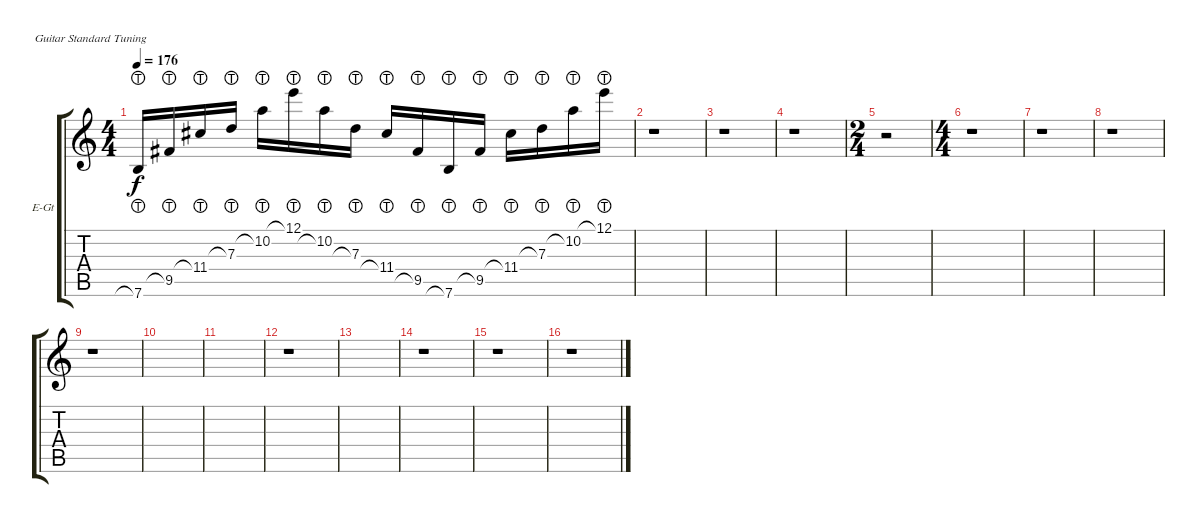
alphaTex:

\bracketExtendMode groupsimilarinstruments
\firstSystemTrackNameOrientation horizontal
\otherSystemsTrackNameOrientation horizontal
\track ("Riff A (left)" "E-Gt") {instrument distortionguitar}
\staff {score tabs}
\tuning (E4 B3 G3 D3 A2 E2)
\ts (4 4)
\tempo 176
\clef g2
\ks c
7.6{lht}.16{dy f} 9.5{lht}.16 11.4{lht}.16 7.3{lht}.16 10.2{lht}.16 12.1{lht}.16 10.2{lht}.16 7.3{lht}.16 11.4{lht}.16 9.5{lht}.16 7.6{lht}.16 9.5{lht}.16 11.4{lht}.16 7.3{lht}.16 10.2{lht}.16 12.1{lht}.16 |
r.1 |
r.1 |
r.1 |
\ts (2 4)
\beaming (8 2 2)
r.2 |
\ts (4 4)
\beaming (8 2 2 2 2)
r.1 |
r.1 |
r.1 |
r.1 |
|
|
r.1 |
|
r.1 |
r.1 |
r.1
